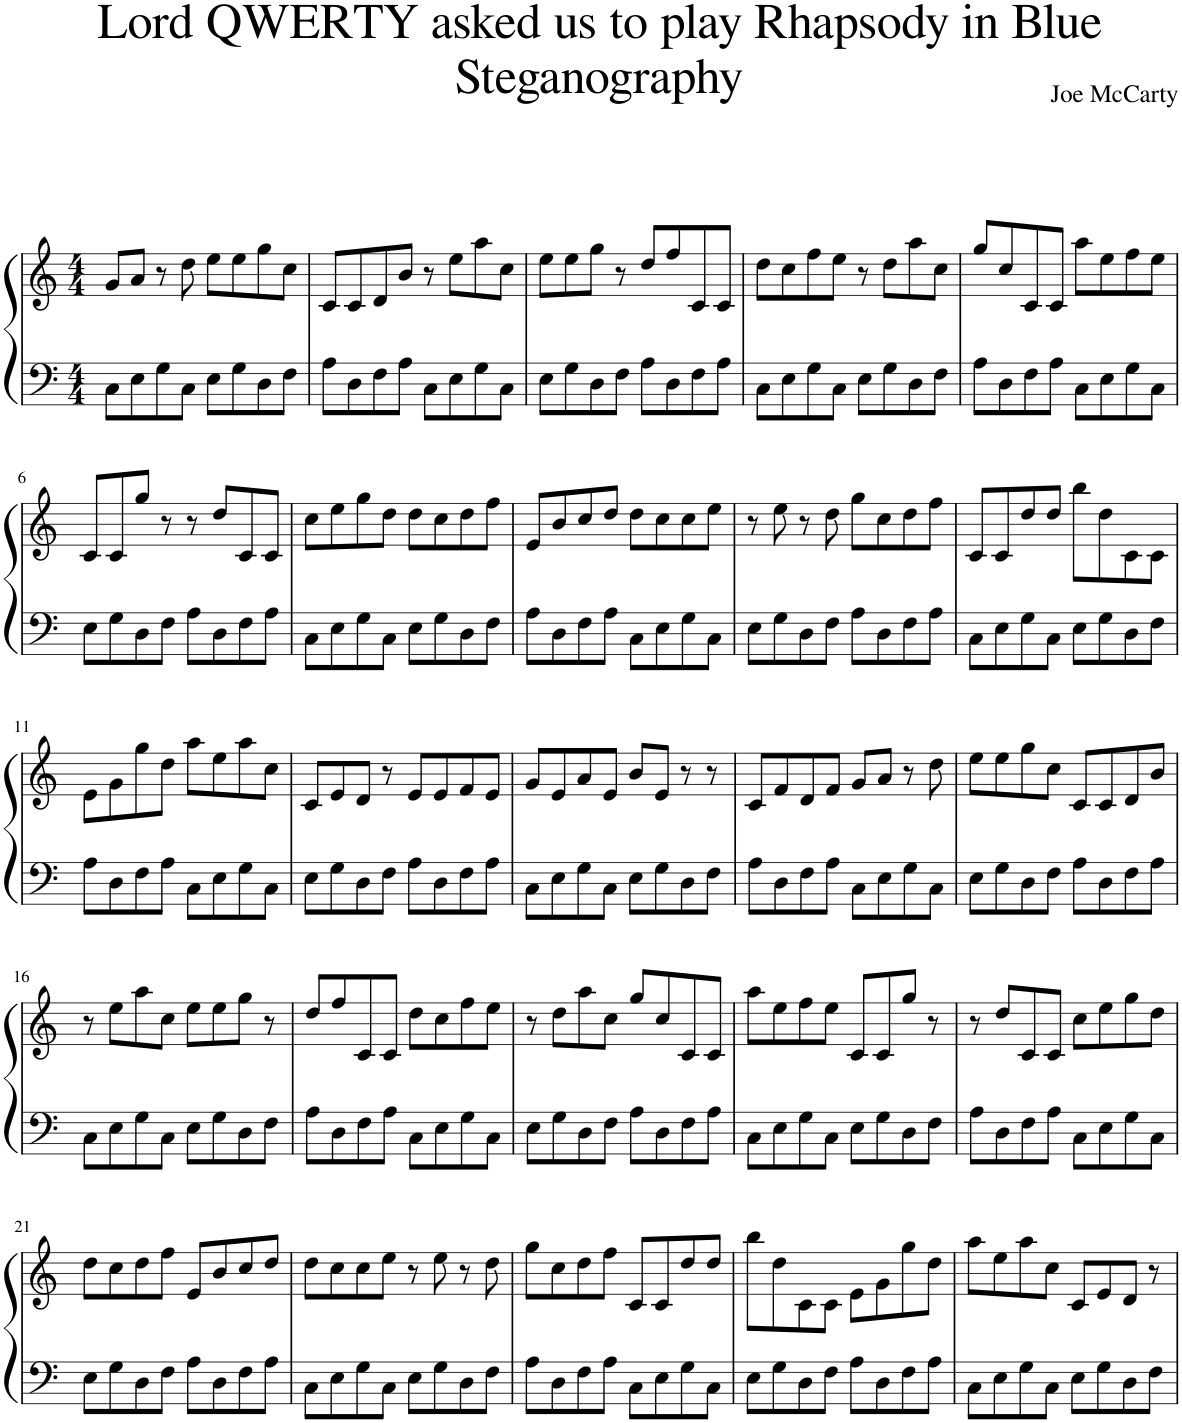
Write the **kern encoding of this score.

**kern	**kern
*part1	*part1
*staff2	*staff1
*I"Piano	*
*I'Pno.	*
*clefF4	*clefG2
*k[]	*k[]
*M4/4	*M4/4
=1	=1
8C\L	8g/L
8E\	8a/J
8G\	8r
8C\J	8dd\
8E\L	8ee\L
8G\	8ee\
8D\	8gg\
8F\J	8cc\J
=2	=2
8A\L	8c/L
8D\	8c/
8F\	8d/
8A\J	8b/J
8C\L	8r
8E\	8ee\L
8G\	8aa\
8C\J	8cc\J
=3	=3
8E\L	8ee\L
8G\	8ee\
8D\	8gg\J
8F\J	8r
8A\L	8dd/L
8D\	8ff/
8F\	8c/
8A\J	8c/J
=4	=4
8C\L	8dd\L
8E\	8cc\
8G\	8ff\
8C\J	8ee\J
8E\L	8r
8G\	8dd\L
8D\	8aa\
8F\J	8cc\J
=5	=5
8A\L	8gg/L
8D\	8cc/
8F\	8c/
8A\J	8c/J
8C\L	8aa\L
8E\	8ee\
8G\	8ff\
8C\J	8ee\J
!!LO:LB:g=z
=6	=6
8E\L	8c/L
8G\	8c/
8D\	8gg/J
8F\J	8r
8A\L	8r
8D\	8dd/L
8F\	8c/
8A\J	8c/J
=7	=7
8C\L	8cc\L
8E\	8ee\
8G\	8gg\
8C\J	8dd\J
8E\L	8dd\L
8G\	8cc\
8D\	8dd\
8F\J	8ff\J
=8	=8
8A\L	8e/L
8D\	8b/
8F\	8cc/
8A\J	8dd/J
8C\L	8dd\L
8E\	8cc\
8G\	8cc\
8C\J	8ee\J
=9	=9
8E\L	8r
8G\	8ee\
8D\	8r
8F\J	8dd\
8A\L	8gg\L
8D\	8cc\
8F\	8dd\
8A\J	8ff\J
=10	=10
8C\L	8c/L
8E\	8c/
8G\	8dd/
8C\J	8dd/J
8E\L	8bb\L
8G\	8dd\
8D\	8c\
8F\J	8c\J
!!LO:LB:g=z
=11	=11
8A\L	8e\L
8D\	8g\
8F\	8gg\
8A\J	8dd\J
8C\L	8aa\L
8E\	8ee\
8G\	8aa\
8C\J	8cc\J
=12	=12
8E\L	8c/L
8G\	8e/
8D\	8d/J
8F\J	8r
8A\L	8e/L
8D\	8e/
8F\	8f/
8A\J	8e/J
=13	=13
8C\L	8g/L
8E\	8e/
8G\	8a/
8C\J	8e/J
8E\L	8b/L
8G\	8e/J
8D\	8r
8F\J	8r
=14	=14
8A\L	8c/L
8D\	8f/
8F\	8d/
8A\J	8f/J
8C\L	8g/L
8E\	8a/J
8G\	8r
8C\J	8dd\
=15	=15
8E\L	8ee\L
8G\	8ee\
8D\	8gg\
8F\J	8cc\J
8A\L	8c/L
8D\	8c/
8F\	8d/
8A\J	8b/J
!!LO:LB:g=z
=16	=16
8C\L	8r
8E\	8ee\L
8G\	8aa\
8C\J	8cc\J
8E\L	8ee\L
8G\	8ee\
8D\	8gg\J
8F\J	8r
=17	=17
8A\L	8dd/L
8D\	8ff/
8F\	8c/
8A\J	8c/J
8C\L	8dd\L
8E\	8cc\
8G\	8ff\
8C\J	8ee\J
=18	=18
8E\L	8r
8G\	8dd\L
8D\	8aa\
8F\J	8cc\J
8A\L	8gg/L
8D\	8cc/
8F\	8c/
8A\J	8c/J
=19	=19
8C\L	8aa\L
8E\	8ee\
8G\	8ff\
8C\J	8ee\J
8E\L	8c/L
8G\	8c/
8D\	8gg/J
8F\J	8r
=20	=20
8A\L	8r
8D\	8dd/L
8F\	8c/
8A\J	8c/J
8C\L	8cc\L
8E\	8ee\
8G\	8gg\
8C\J	8dd\J
!!LO:LB:g=z
=21	=21
8E\L	8dd\L
8G\	8cc\
8D\	8dd\
8F\J	8ff\J
8A\L	8e/L
8D\	8b/
8F\	8cc/
8A\J	8dd/J
=22	=22
8C\L	8dd\L
8E\	8cc\
8G\	8cc\
8C\J	8ee\J
8E\L	8r
8G\	8ee\
8D\	8r
8F\J	8dd\
=23	=23
8A\L	8gg\L
8D\	8cc\
8F\	8dd\
8A\J	8ff\J
8C\L	8c/L
8E\	8c/
8G\	8dd/
8C\J	8dd/J
=24	=24
8E\L	8bb\L
8G\	8dd\
8D\	8c\
8F\J	8c\J
8A\L	8e\L
8D\	8g\
8F\	8gg\
8A\J	8dd\J
=25	=25
8C\L	8aa\L
8E\	8ee\
8G\	8aa\
8C\J	8cc\J
8E\L	8c/L
8G\	8e/
8D\	8d/J
8F\J	8r
=	=
*-	*-
